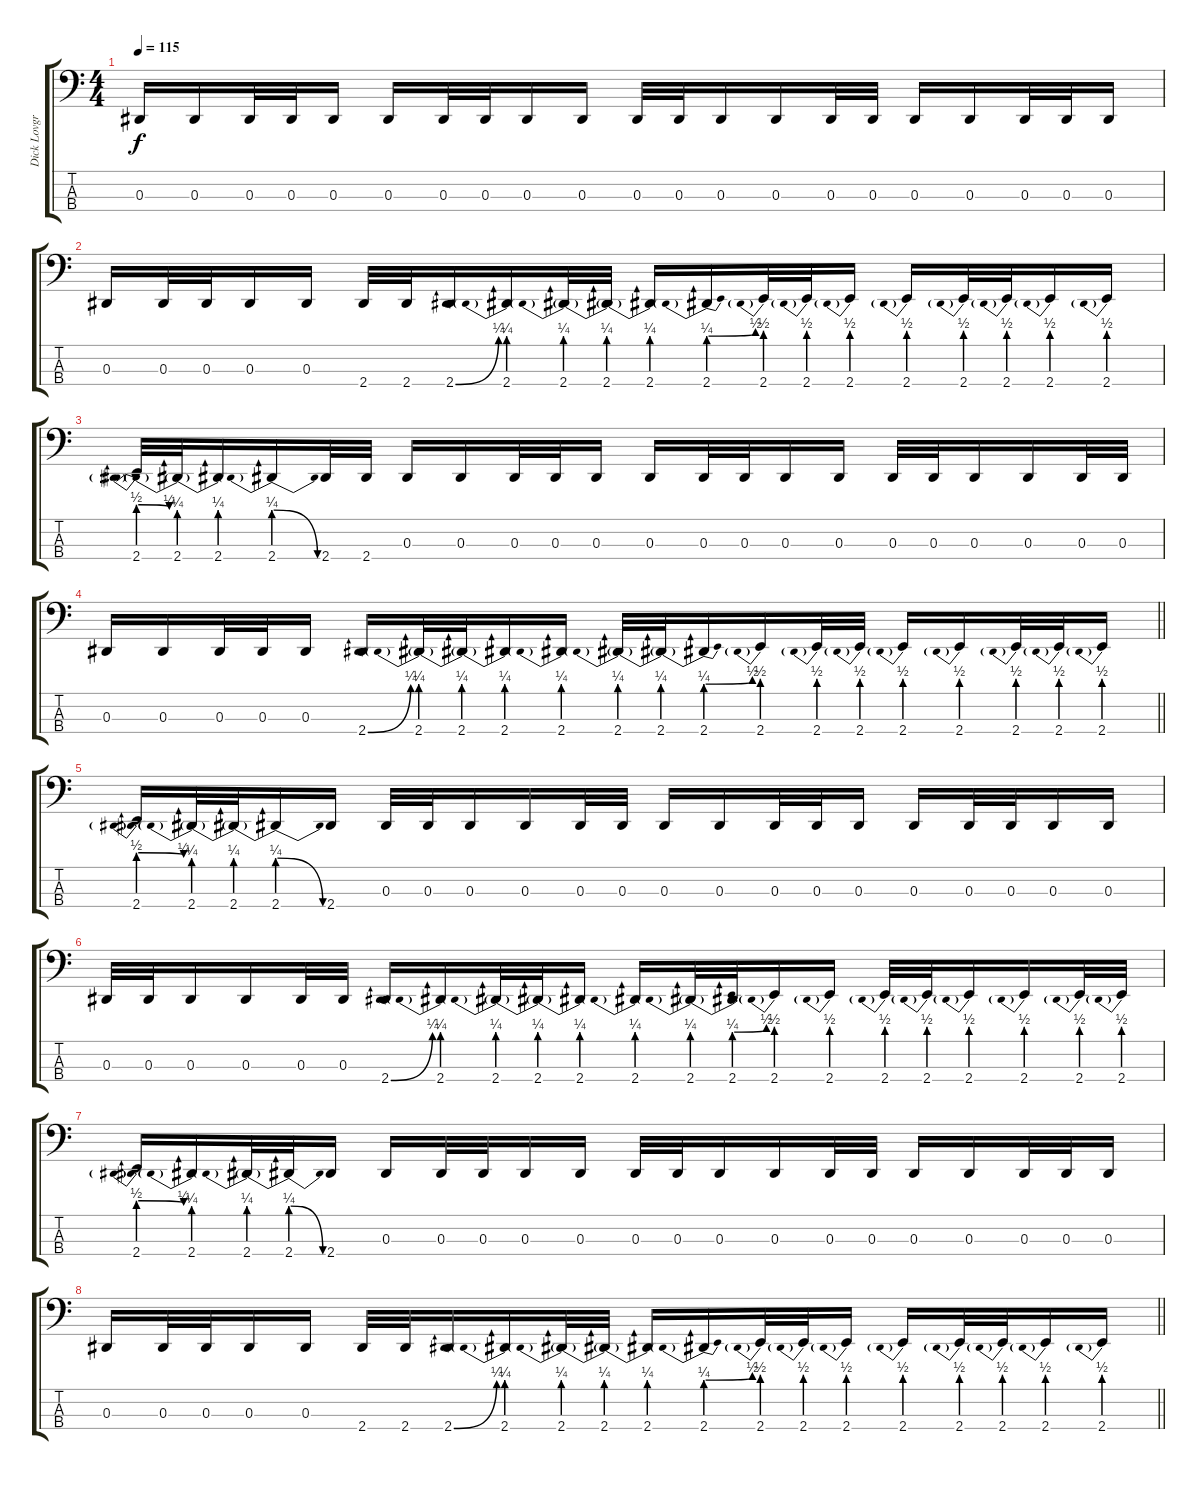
\track ("Dick Lovgren (Bass)" "Dick Lovgr") {instrument slapbass2}
\staff {score tabs}
\tuning (Bb1 Ab1 Eb1 Db1) {hide}
\ts (4 4)
\tempo 115
\clef f4
\ks c
0.3.16{dy f} 0.3.16 0.3.32 0.3.32 0.3.16 0.3.16 0.3.32 0.3.32 0.3.16 0.3.16 0.3.32 0.3.32 0.3.16 0.3.16 0.3.32 0.3.32 0.3.16 0.3.16 0.3.32 0.3.32 0.3.16 |
0.3.16 0.3.32 0.3.32 0.3.16 0.3.16 2.4.32 2.4.32 2.4{be (bend 0 0 60 1)}.16 2.4{be (prebend 0 1 60 1)}.16 2.4{be (prebend 0 1 60 1)}.32 2.4{be (prebend 0 1 60 1)}.32 2.4{be (prebend 0 1 60 1)}.16 2.4{be (prebendbend 0 1 60 2)}.16 2.4{be (prebend 0 2 60 2)}.32 2.4{be (prebend 0 2 60 2)}.32 2.4{be (prebend 0 2 60 2)}.16 2.4{be (prebend 0 2 60 2)}.16 2.4{be (prebend 0 2 60 2)}.32 2.4{be (prebend 0 2 60 2)}.32 2.4{be (prebend 0 2 60 2)}.16 2.4{be (prebend 0 2 60 2)}.16 |
2.4{be (prebendrelease 0 2 60 1)}.32 2.4{be (prebend 0 1 60 1)}.32 2.4{be (prebend 0 1 60 1)}.16 2.4{be (prebendrelease 0 1 60 0)}.16 2.4.32 2.4.32 0.3.16 0.3.16 0.3.32 0.3.32 0.3.16 0.3.16 0.3.32 0.3.32 0.3.16 0.3.16 0.3.32 0.3.32 0.3.16 0.3.16 0.3.32 0.3.32 |
\barLineRight lightlight
0.3.16 0.3.16 0.3.32 0.3.32 0.3.16 2.4{be (bend 0 0 60 1)}.16 2.4{be (prebend 0 1 60 1)}.32 2.4{be (prebend 0 1 60 1)}.32 2.4{be (prebend 0 1 60 1)}.16 2.4{be (prebend 0 1 60 1)}.16 2.4{be (prebend 0 1 60 1)}.32 2.4{be (prebend 0 1 60 1)}.32 2.4{be (prebendbend 0 1 60 2)}.16 2.4{be (prebend 0 2 60 2)}.16 2.4{be (prebend 0 2 60 2)}.32 2.4{be (prebend 0 2 60 2)}.32 2.4{be (prebend 0 2 60 2)}.16 2.4{be (prebend 0 2 60 2)}.16 2.4{be (prebend 0 2 60 2)}.32 2.4{be (prebend 0 2 60 2)}.32 2.4{be (prebend 0 2 60 2)}.16 |
2.4{be (prebendrelease 0 2 60 1)}.16 2.4{be (prebend 0 1 60 1)}.32 2.4{be (prebend 0 1 60 1)}.32 2.4{be (prebendrelease 0 1 60 0)}.16 2.4.16 0.3.32 0.3.32 0.3.16 0.3.16 0.3.32 0.3.32 0.3.16 0.3.16 0.3.32 0.3.32 0.3.16 0.3.16 0.3.32 0.3.32 0.3.16 0.3.16 |
0.3.32 0.3.32 0.3.16 0.3.16 0.3.32 0.3.32 2.4{be (bend 0 0 60 1)}.16 2.4{be (prebend 0 1 60 1)}.16 2.4{be (prebend 0 1 60 1)}.32 2.4{be (prebend 0 1 60 1)}.32 2.4{be (prebend 0 1 60 1)}.16 2.4{be (prebend 0 1 60 1)}.16 2.4{be (prebend 0 1 60 1)}.32 2.4{be (prebendbend 0 1 60 2)}.32 2.4{be (prebend 0 2 60 2)}.16 2.4{be (prebend 0 2 60 2)}.16 2.4{be (prebend 0 2 60 2)}.32 2.4{be (prebend 0 2 60 2)}.32 2.4{be (prebend 0 2 60 2)}.16 2.4{be (prebend 0 2 60 2)}.16 2.4{be (prebend 0 2 60 2)}.32 2.4{be (prebend 0 2 60 2)}.32 |
2.4{be (prebendrelease 0 2 60 1)}.16 2.4{be (prebend 0 1 60 1)}.16 2.4{be (prebend 0 1 60 1)}.32 2.4{be (prebendrelease 0 1 60 0)}.32 2.4.16 0.3.16 0.3.32 0.3.32 0.3.16 0.3.16 0.3.32 0.3.32 0.3.16 0.3.16 0.3.32 0.3.32 0.3.16 0.3.16 0.3.32 0.3.32 0.3.16 |
\barLineRight lightlight
0.3.16 0.3.32 0.3.32 0.3.16 0.3.16 2.4.32 2.4.32 2.4{be (bend 0 0 60 1)}.16 2.4{be (prebend 0 1 60 1)}.16 2.4{be (prebend 0 1 60 1)}.32 2.4{be (prebend 0 1 60 1)}.32 2.4{be (prebend 0 1 60 1)}.16 2.4{be (prebendbend 0 1 60 2)}.16 2.4{be (prebend 0 2 60 2)}.32 2.4{be (prebend 0 2 60 2)}.32 2.4{be (prebend 0 2 60 2)}.16 2.4{be (prebend 0 2 60 2)}.16 2.4{be (prebend 0 2 60 2)}.32 2.4{be (prebend 0 2 60 2)}.32 2.4{be (prebend 0 2 60 2)}.16 2.4{be (prebend 0 2 60 2)}.16
